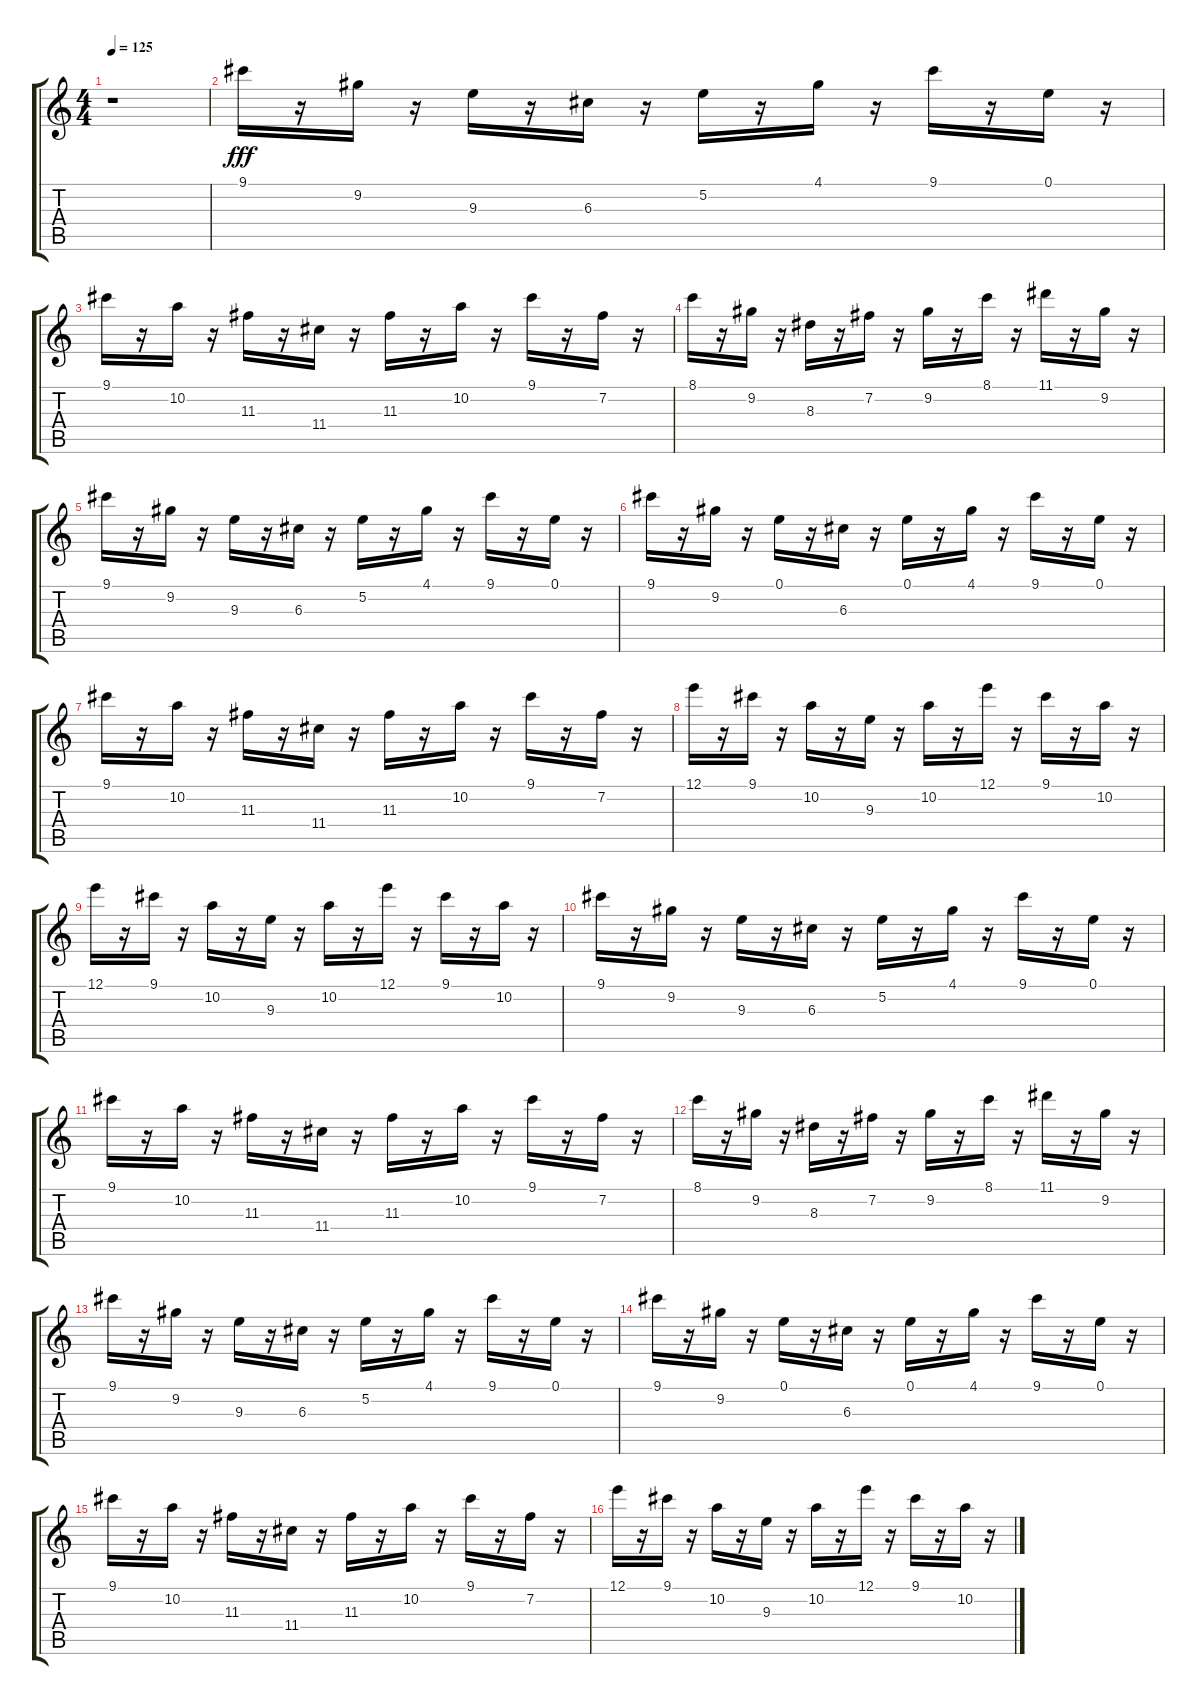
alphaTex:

\track "" {instrument electricguitarmuted}
\staff {score tabs}
\tuning (E4 B3 G3 D3 A2 E2) {hide}
\ts (4 4)
\tempo 125
\clef g2
\ks c
r.1{dy fff} |
9.1.16 r.16 9.2.16 r.16 9.3.16 r.16 6.3.16 r.16 5.2.16 r.16 4.1.16 r.16 9.1.16 r.16 0.1.16 r.16 |
9.1.16 r.16 10.2.16 r.16 11.3.16 r.16 11.4.16 r.16 11.3.16 r.16 10.2.16 r.16 9.1.16 r.16 7.2.16 r.16 |
8.1.16 r.16 9.2.16 r.16 8.3.16 r.16 7.2.16 r.16 9.2.16 r.16 8.1.16 r.16 11.1.16 r.16 9.2.16 r.16 |
9.1.16 r.16 9.2.16 r.16 9.3.16 r.16 6.3.16 r.16 5.2.16 r.16 4.1.16 r.16 9.1.16 r.16 0.1.16 r.16 |
9.1.16 r.16 9.2.16 r.16 0.1.16 r.16 6.3.16 r.16 0.1.16 r.16 4.1.16 r.16 9.1.16 r.16 0.1.16 r.16 |
9.1.16 r.16 10.2.16 r.16 11.3.16 r.16 11.4.16 r.16 11.3.16 r.16 10.2.16 r.16 9.1.16 r.16 7.2.16 r.16 |
12.1.16 r.16 9.1.16 r.16 10.2.16 r.16 9.3.16 r.16 10.2.16 r.16 12.1.16 r.16 9.1.16 r.16 10.2.16 r.16 |
12.1.16 r.16 9.1.16 r.16 10.2.16 r.16 9.3.16 r.16 10.2.16 r.16 12.1.16 r.16 9.1.16 r.16 10.2.16 r.16 |
9.1.16 r.16 9.2.16 r.16 9.3.16 r.16 6.3.16 r.16 5.2.16 r.16 4.1.16 r.16 9.1.16 r.16 0.1.16 r.16 |
9.1.16 r.16 10.2.16 r.16 11.3.16 r.16 11.4.16 r.16 11.3.16 r.16 10.2.16 r.16 9.1.16 r.16 7.2.16 r.16 |
8.1.16 r.16 9.2.16 r.16 8.3.16 r.16 7.2.16 r.16 9.2.16 r.16 8.1.16 r.16 11.1.16 r.16 9.2.16 r.16 |
9.1.16 r.16 9.2.16 r.16 9.3.16 r.16 6.3.16 r.16 5.2.16 r.16 4.1.16 r.16 9.1.16 r.16 0.1.16 r.16 |
9.1.16 r.16 9.2.16 r.16 0.1.16 r.16 6.3.16 r.16 0.1.16 r.16 4.1.16 r.16 9.1.16 r.16 0.1.16 r.16 |
9.1.16 r.16 10.2.16 r.16 11.3.16 r.16 11.4.16 r.16 11.3.16 r.16 10.2.16 r.16 9.1.16 r.16 7.2.16 r.16 |
12.1.16 r.16 9.1.16 r.16 10.2.16 r.16 9.3.16 r.16 10.2.16 r.16 12.1.16 r.16 9.1.16 r.16 10.2.16 r.16
